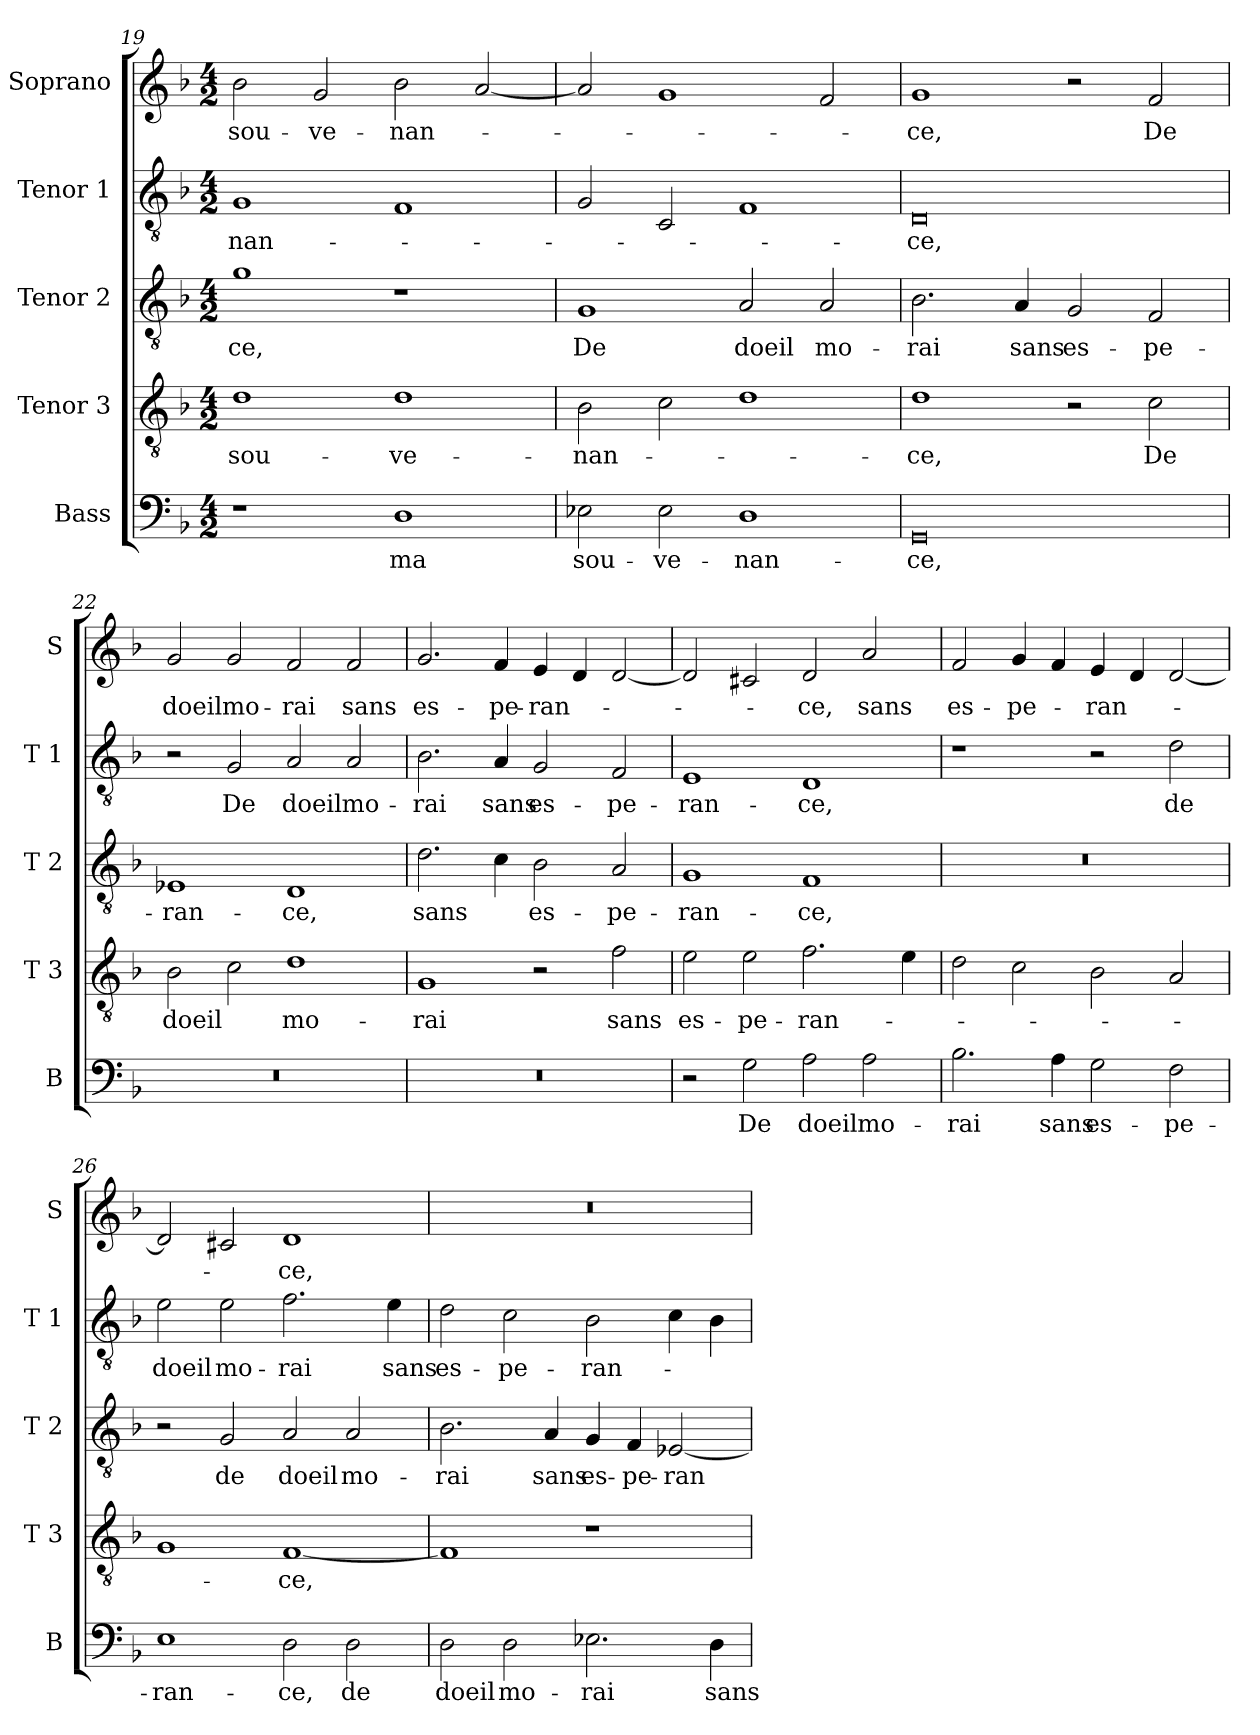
**kern	**text	**kern	**text	**kern	**text	**kern	**text	**kern	**text
*part5	*part5	*part4	*part4	*part3	*part3	*part2	*part2	*part1	*part1
*staff5	*staff5	*staff4	*staff4	*staff3	*staff3	*staff2	*staff2	*staff1	*staff1
*I"Bass	*	*I"Tenor 3	*	*I"Tenor 2	*	*I"Tenor 1	*	*I"Soprano	*
*I'B	*	*I'T 3	*	*I'T 2	*	*I'T 1	*	*I'S	*
!!LO:LB:g=z
*clefF4	*	*clefGv2	*	*clefGv2	*	*clefGv2	*	*clefG2	*
*k[b-]	*	*k[b-]	*	*k[b-]	*	*k[b-]	*	*k[b-]	*
*F:	*	*F:	*	*F:	*	*F:	*	*F:	*
*M4/2	*	*M4/2	*	*M4/2	*	*M4/2	*	*M4/2	*
=19	=19	=19	=19	=19	=19	=19	=19	=19	=19
!	!	!	!LO:LY:b	!	!LO:LY:b	!	!LO:LY:b	!	!LO:LY:b
1r	.	1d	sou-	1g	-ce,	1G	-nan-	2b-\	sou-
!	!	!	!	!	!	!	!	!	!LO:LY:b
.	.	.	.	.	.	.	.	2g/	-ve-
!	!LO:LY:b	!	!LO:LY:b	!	!	!	!	!	!LO:LY:b
1D	ma	1d	-ve-	1r	.	1F	.	2b-\	-nan-
.	.	.	.	.	.	.	.	[2a/	.
=20	=20	=20	=20	=20	=20	=20	=20	=20	=20
!	!LO:LY:b	!	!LO:LY:b	!	!LO:LY:b	!	!	!	!
2E-X\	sou-	2B-\	-nan-	1G	De	2G/	.	2a/]	.
!	!LO:LY:b	!	!	!	!	!	!	!	!
2E-\	-ve-	2c\	.	.	.	2C/	.	1g	.
!	!LO:LY:b	!	!	!	!LO:LY:b	!	!	!	!
1D	-nan-	1d	.	2A/	doeil	1F	.	.	.
!	!	!	!	!	!LO:LY:b	!	!	!	!
.	.	.	.	2A/	mo-	.	.	2f/	.
=21	=21	=21	=21	=21	=21	=21	=21	=21	=21
!	!LO:LY:b	!	!LO:LY:b	!	!LO:LY:b	!	!LO:LY:b	!	!LO:LY:b
0GG	-ce,	1d	-ce,	2.B-\	-rai	0D	-ce,	1g	-ce,
!	!	!	!	!	!LO:LY:b	!	!	!	!
.	.	.	.	4A/	sans	.	.	.	.
!	!	!	!	!	!LO:LY:b	!	!	!	!
.	.	2r	.	2G/	es-	.	.	2r	.
!	!	!	!LO:LY:b	!	!LO:LY:b	!	!	!	!LO:LY:b
.	.	2c\	De	2F/	-pe-	.	.	2f/	De
=22	=22	=22	=22	=22	=22	=22	=22	=22	=22
!	!	!	!LO:LY:b	!	!LO:LY:b	!	!	!	!LO:LY:b
0r	.	2B-\	doeil	1E-X	-ran-	2r	.	2g/	doeil
!	!	!	!	!	!	!	!LO:LY:b	!	!LO:LY:b
.	.	2c\	.	.	.	2G/	De	2g/	mo-
!	!	!	!LO:LY:b	!	!LO:LY:b	!	!LO:LY:b	!	!LO:LY:b
.	.	1d	mo-	1D	-ce,	2A/	doeil	2f/	-rai
!	!	!	!	!	!	!	!LO:LY:b	!	!LO:LY:b
.	.	.	.	.	.	2A/	mo-	2f/	sans
=23	=23	=23	=23	=23	=23	=23	=23	=23	=23
!	!	!	!LO:LY:b	!	!LO:LY:b	!	!LO:LY:b	!	!LO:LY:b
0r	.	1G	-rai	2.d\	sans	2.B-\	-rai	2.g/	es-
!	!	!	!	!	!	!	!LO:LY:b	!	!LO:LY:b
.	.	.	.	4c\	.	4A/	sans	4f/	-pe-
!	!	!	!	!	!LO:LY:b	!	!LO:LY:b	!	!LO:LY:b
.	.	2r	.	2B-\	es-	2G/	es-	4e/	-ran-
.	.	.	.	.	.	.	.	4d/	.
!	!	!	!LO:LY:b	!	!LO:LY:b	!	!LO:LY:b	!	!
.	.	2f\	sans	2A/	-pe-	2F/	-pe-	[2d/	.
=24	=24	=24	=24	=24	=24	=24	=24	=24	=24
!	!	!	!LO:LY:b	!	!LO:LY:b	!	!LO:LY:b	!	!
2r	.	2e\	es-	1G	-ran-	1E	-ran-	2d/]	.
!	!LO:LY:b	!	!LO:LY:b	!	!	!	!	!	!
2G\	De	2e\	-pe-	.	.	.	.	2c#X/	.
!	!LO:LY:b	!	!LO:LY:b	!	!LO:LY:b	!	!LO:LY:b	!	!LO:LY:b
2A\	doeil	2.f\	-ran-	1F	-ce,	1D	-ce,	2d/	-ce,
!	!LO:LY:b	!	!	!	!	!	!	!	!LO:LY:b
2A\	mo-	.	.	.	.	.	.	2a/	sans
.	.	4e\	.	.	.	.	.	.	.
!!LO:LB:g=z
=25	=25	=25	=25	=25	=25	=25	=25	=25	=25
!	!LO:LY:b	!	!	!	!	!	!	!	!LO:LY:b
2.B-\	-rai	2d\	.	0r	.	1r	.	2f/	es-
!	!	!	!	!	!	!	!	!	!LO:LY:b
.	.	2c\	.	.	.	.	.	4g/	-pe-
!	!LO:LY:b	!	!	!	!	!	!	!	!
4A\	sans	.	.	.	.	.	.	4f/	.
!	!LO:LY:b	!	!	!	!	!	!	!	!LO:LY:b
2G\	es-	2B-\	.	.	.	2r	.	4e/	-ran-
.	.	.	.	.	.	.	.	4d/	.
!	!LO:LY:b	!	!	!	!	!	!LO:LY:b	!	!
2F\	-pe-	2A/	.	.	.	2d\	de	[2d/	.
=26	=26	=26	=26	=26	=26	=26	=26	=26	=26
!	!LO:LY:b	!	!	!	!	!	!LO:LY:b	!	!
1E	-ran-	1G	.	2r	.	2e\	doeil	2d/]	.
!	!	!	!	!	!LO:LY:b	!	!LO:LY:b	!	!
.	.	.	.	2G/	de	2e\	mo-	2c#X/	.
!	!LO:LY:b	!	!LO:LY:b	!	!LO:LY:b	!	!LO:LY:b	!	!LO:LY:b
2D\	-ce,	[1F	-ce,	2A/	doeil	2.f\	-rai	1d	-ce,
!	!LO:LY:b	!	!	!	!LO:LY:b	!	!	!	!
2D\	de	.	.	2A/	mo-	.	.	.	.
!	!	!	!	!	!	!	!LO:LY:b	!	!
.	.	.	.	.	.	4e\	sans	.	.
=27	=27	=27	=27	=27	=27	=27	=27	=27	=27
!	!LO:LY:b	!	!	!	!LO:LY:b	!	!LO:LY:b	!	!
2D\	doeil	1F]	.	2.B-\	-rai	2d\	es-	0r	.
!	!LO:LY:b	!	!	!	!	!	!LO:LY:b	!	!
2D\	mo-	.	.	.	.	2c\	-pe-	.	.
!	!	!	!	!	!LO:LY:b	!	!	!	!
.	.	.	.	4A/	sans	.	.	.	.
!	!LO:LY:b	!	!	!	!LO:LY:b	!	!LO:LY:b	!	!
2.E-X\	-rai	1r	.	4G/	es-	2B-\	-ran-	.	.
!	!	!	!	!	!LO:LY:b	!	!	!	!
.	.	.	.	4F/	-pe-	.	.	.	.
!	!	!	!	!	!LO:LY:b	!	!	!	!
.	.	.	.	[2E-X/	-ran-	4c\	.	.	.
!	!LO:LY:b	!	!	!	!	!	!	!	!
4D\	sans	.	.	.	.	4B-\	.	.	.
=	=	=	=	=	=	=	=	=	=
*-	*-	*-	*-	*-	*-	*-	*-	*-	*-
